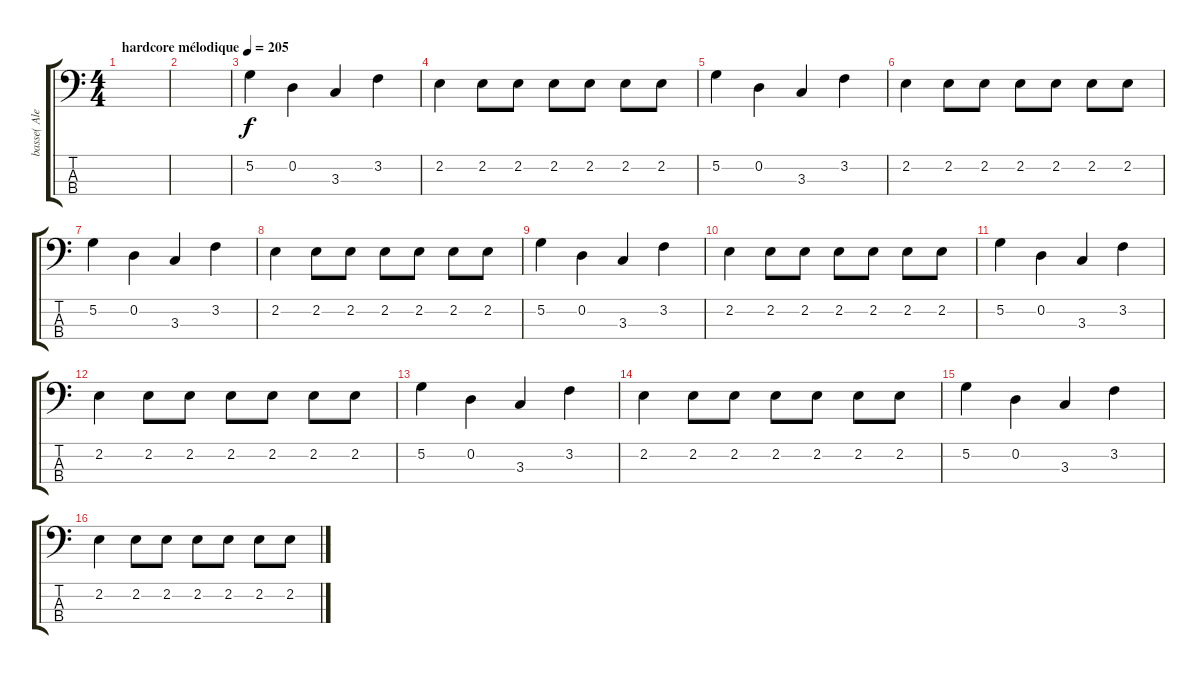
\track ("basse( Alex )" "basse( Ale") {instrument electricbasspick}
\staff {score tabs}
\tuning (G2 D2 A1 E1) {hide}
\ts (4 4)
\tempo (205 "hardcore mélodique")
\clef f4
\ks c
|
|
5.2.4 0.2.4 3.3.4 3.2.4 |
2.2.4 2.2.8 2.2.8 2.2.8 2.2.8 2.2.8 2.2.8 |
5.2.4 0.2.4 3.3.4 3.2.4 |
2.2.4 2.2.8 2.2.8 2.2.8 2.2.8 2.2.8 2.2.8 |
5.2.4 0.2.4 3.3.4 3.2.4 |
2.2.4 2.2.8 2.2.8 2.2.8 2.2.8 2.2.8 2.2.8 |
5.2.4 0.2.4 3.3.4 3.2.4 |
2.2.4 2.2.8 2.2.8 2.2.8 2.2.8 2.2.8 2.2.8 |
5.2.4 0.2.4 3.3.4 3.2.4 |
2.2.4 2.2.8 2.2.8 2.2.8 2.2.8 2.2.8 2.2.8 |
5.2.4 0.2.4 3.3.4 3.2.4 |
2.2.4 2.2.8 2.2.8 2.2.8 2.2.8 2.2.8 2.2.8 |
5.2.4 0.2.4 3.3.4 3.2.4 |
2.2.4 2.2.8 2.2.8 2.2.8 2.2.8 2.2.8 2.2.8
